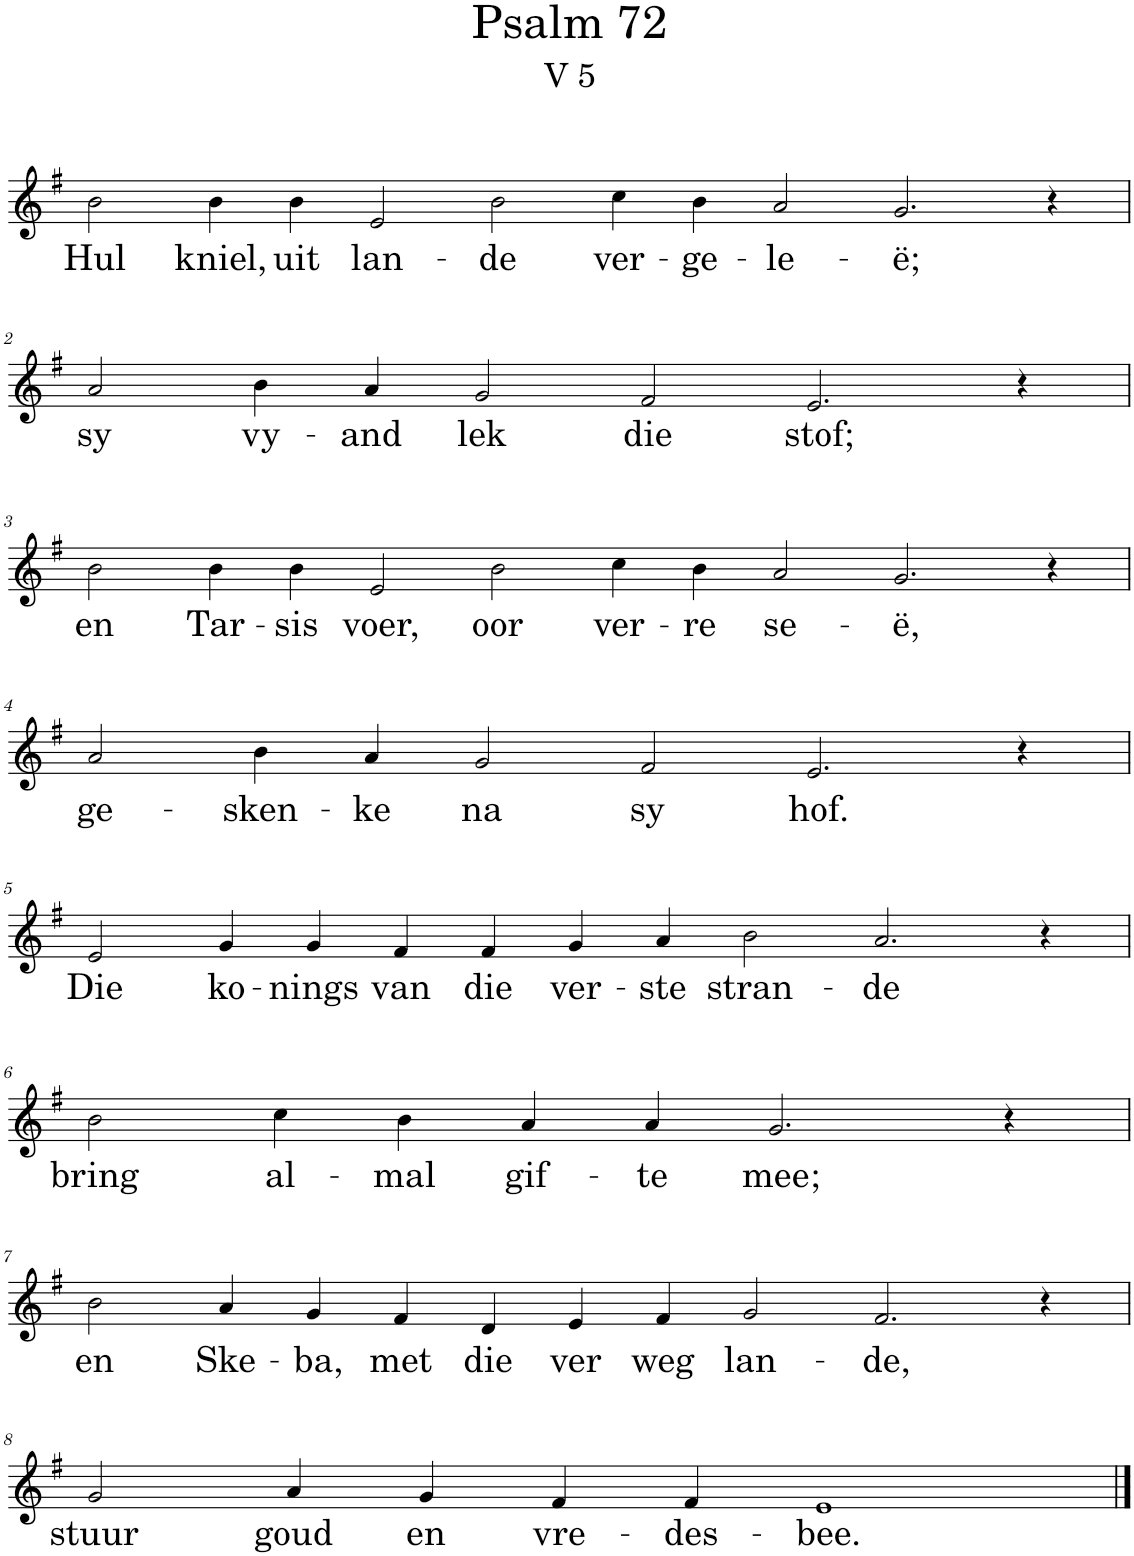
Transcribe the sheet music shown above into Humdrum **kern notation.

**kern	**text
*part1	*part1
*staff1	*staff1
*I"Pipe Organ	*
*I'Org.	*
*clefG2	*
*k[f#]	*
*M16/4	*
=1	=1
!	!LO:LY:b
2b\	Hul
!	!LO:LY:b
4b\	kniel,
!	!LO:LY:b
4b\	uit
!	!LO:LY:b
2e/	lan-
!	!LO:LY:b
2b\	-de
!	!LO:LY:b
4cc\	ver-
!	!LO:LY:b
4b\	-ge-
!	!LO:LY:b
2a/	-le-
!	!LO:LY:b
2.g/	-ë;
4r	.
!!LO:LB:g=z
=2	=2
*M12/4	*
!	!LO:LY:b
2a/	sy
!	!LO:LY:b
4b\	vy-
!	!LO:LY:b
4a/	-and
!	!LO:LY:b
2g/	lek
!	!LO:LY:b
2f#/	die
!	!LO:LY:b
2.e/	stof;
4r	.
!!LO:LB:g=z
=3	=3
*M16/4	*
!	!LO:LY:b
2b\	en
!	!LO:LY:b
4b\	Tar-
!	!LO:LY:b
4b\	-sis
!	!LO:LY:b
2e/	voer,
!	!LO:LY:b
2b\	oor
!	!LO:LY:b
4cc\	ver-
!	!LO:LY:b
4b\	-re
!	!LO:LY:b
2a/	se-
!	!LO:LY:b
2.g/	-ë,
4r	.
!!LO:LB:g=z
=4	=4
*M12/4	*
!	!LO:LY:b
2a/	ge-
!	!LO:LY:b
4b\	-sken-
!	!LO:LY:b
4a/	-ke
!	!LO:LY:b
2g/	na
!	!LO:LY:b
2f#/	sy
!	!LO:LY:b
2.e/	hof.
4r	.
!!LO:LB:g=z
=5	=5
*M14/4	*
!	!LO:LY:b
2e/	Die
!	!LO:LY:b
4g/	ko-
!	!LO:LY:b
4g/	-nings
!	!LO:LY:b
4f#/	van
!	!LO:LY:b
4f#/	die
!	!LO:LY:b
4g/	ver-
!	!LO:LY:b
4a/	-ste
!	!LO:LY:b
2b\	stran-
!	!LO:LY:b
2.a/	-de
4r	.
!!LO:LB:g=z
=6	=6
*M10/4	*
!	!LO:LY:b
2b\	bring
!	!LO:LY:b
4cc\	al-
!	!LO:LY:b
4b\	-mal
!	!LO:LY:b
4a/	gif-
!	!LO:LY:b
4a/	-te
!	!LO:LY:b
2.g/	mee;
4r	.
!!LO:LB:g=z
=7	=7
*M14/4	*
!	!LO:LY:b
2b\	en
!	!LO:LY:b
4a/	Ske-
!	!LO:LY:b
4g/	-ba,
!	!LO:LY:b
4f#/	met
!	!LO:LY:b
4d/	die
!	!LO:LY:b
4e/	ver
!	!LO:LY:b
4f#/	weg
!	!LO:LY:b
2g/	lan-
!	!LO:LY:b
2.f#/	-de,
4r	.
!!LO:LB:g=z
=8	=8
*M10/4	*
!	!LO:LY:b
2g/	stuur
!	!LO:LY:b
4a/	goud
!	!LO:LY:b
4g/	en
!	!LO:LY:b
4f#/	vre-
!	!LO:LY:b
4f#/	-des-
!	!LO:LY:b
1e	-bee.
==	==
*-	*-
